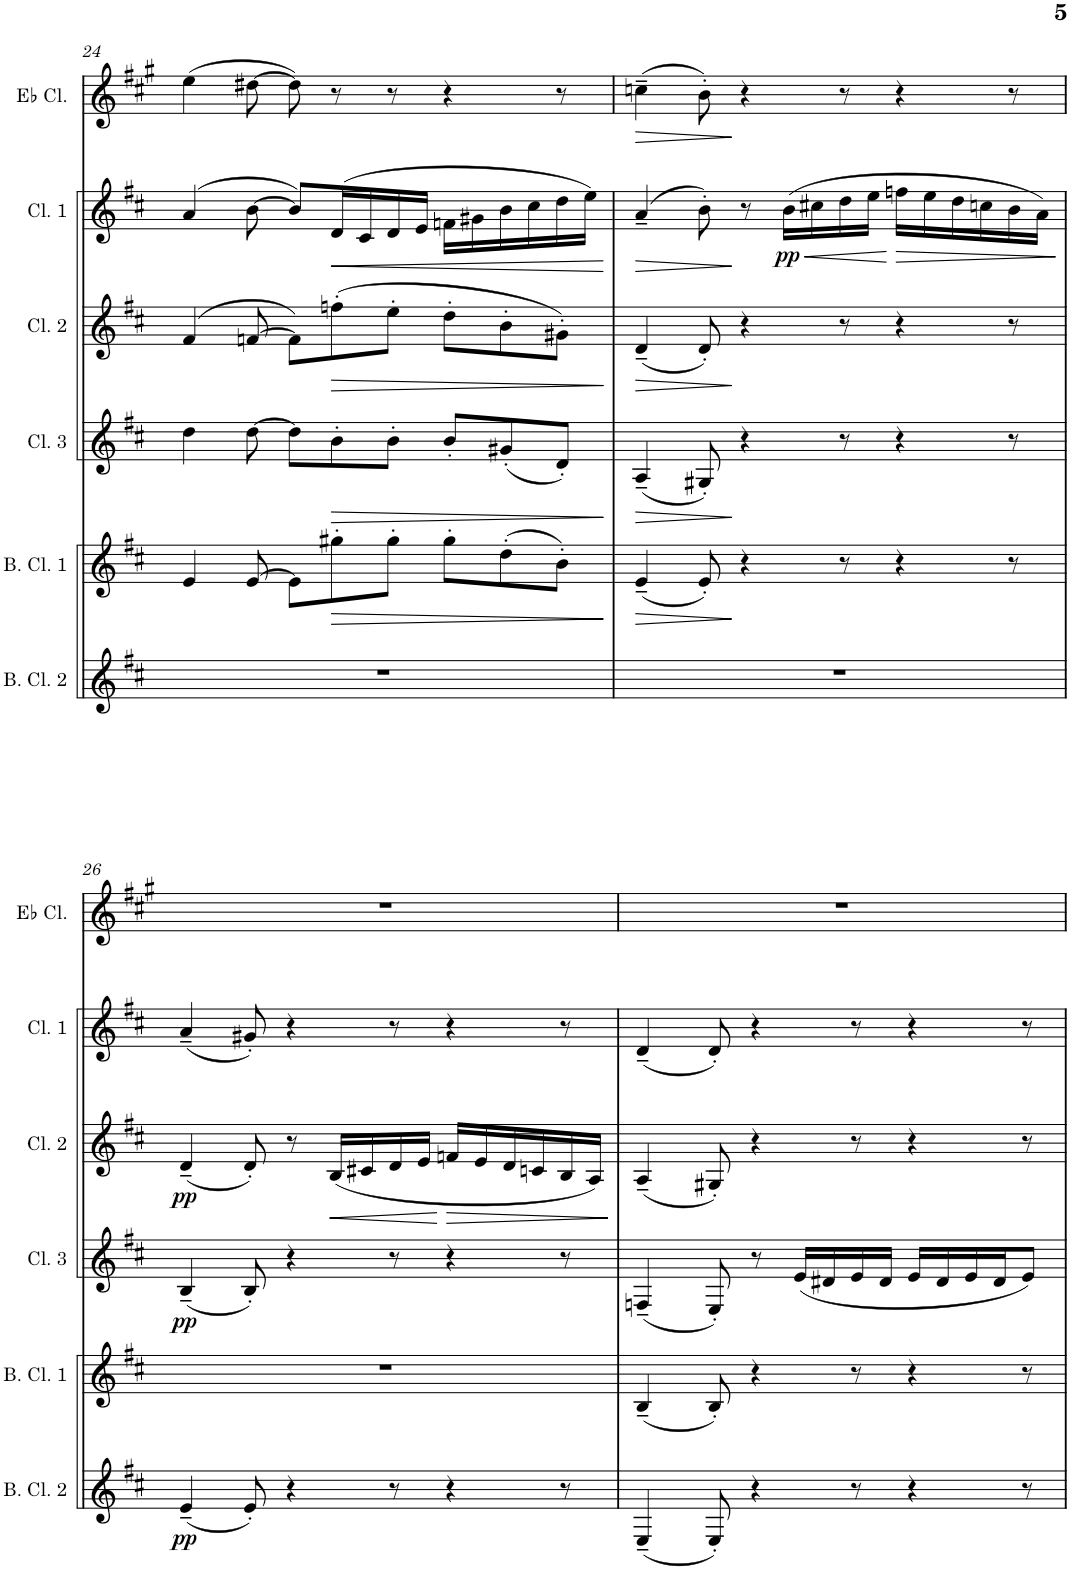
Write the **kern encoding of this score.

**kern	**dynam	**kern	**dynam	**kern	**dynam	**kern	**dynam	**kern	**dynam	**kern	**dynam
*part6	*part6	*part5	*part5	*part4	*part4	*part3	*part3	*part2	*part2	*part1	*part1
*staff6	*staff6	*staff5	*staff5	*staff4	*staff4	*staff3	*staff3	*staff2	*staff2	*staff1	*staff1
*I"Bass Clarinet 2	*	*I"Bass Clarinet 1	*	*I"Clarinet 3	*	*I"Clarinet 2	*	*I"Clarinet 1	*	*I"Clarinet in Eb	*
*I'B. Cl. 2	*	*I'B. Cl. 1	*	*I'Cl. 3	*	*I'Cl. 2	*	*I'Cl. 1	*	*	*
!!LO:PB:g=z
*clefG2	*	*clefG2	*	*clefG2	*	*clefG2	*	*clefG2	*	*clefG2	*
*Trd8c14	*	*Trd8c14	*	*Trd1c2	*	*Trd1c2	*	*Trd1c2	*	*Trd-2c-3	*
*k[f#c#]	*	*k[f#c#]	*	*k[f#c#]	*	*k[f#c#]	*	*k[f#c#]	*	*k[f#c#g#]	*
*M9/8	*	*M9/8	*	*M9/8	*	*M9/8	*	*M9/8	*	*M9/8	*
=24	=24	=24	=24	=24	=24	=24	=24	=24	=24	=24	=24
8%9r	.	4e/	.	4dd\	.	(4f#/	.	(4a/	.	(4ee\	.
.	.	[8e/	.	[8dd\	.	[8fn/	.	[8b\	.	[8dd#X\	.
.	.	8e\L]	.	8dd\L]	.	8f\L])	.	8b/L])	.	8dd#\])	.
!	!	!	!LO:HP:b	!	!LO:HP:b	!	!LO:HP:b	!	!LO:HP:b	!	!
.	.	8gg#X'\	>	8b'\	>	(8ffn'\	>	(16d/L	<	8r	.
.	.	.	.	.	.	.	.	16c#/	.	.	.
.	.	8gg#'\J	.	8b'\J	.	8ee'\J	.	16d/	.	8r	.
.	.	.	.	.	.	.	.	16e/JJ	.	.	.
.	.	8gg#'\L	.	8b'/L	.	8dd'\L	.	16fn\LL	.	4r	.
.	.	.	.	.	.	.	.	16g#X\	.	.	.
.	.	(8dd'\	.	(8g#X'/	.	8b'\	.	16b\	.	.	.
.	.	.	.	.	.	.	.	16cc#\	.	.	.
.	.	8b'\J)	.	8d'/J)	.	8g#X'\J)	.	16dd\	.	8r	.
.	.	.	.	.	.	.	.	16ee\JJ)	.	.	.
.	.	.	]	.	]	.	]	.	[	.	.
=25	=25	=25	=25	=25	=25	=25	=25	=25	=25	=25	=25
!	!	!	!LO:HP:b	!	!LO:HP:b	!	!LO:HP:b	!	!LO:HP:b	!	!LO:HP:b
8%9r	.	(4e~/	>	(4A~/	>	(4d~/	>	(4a~/	>	(4ccn~\	>
.	.	8e'/)	.	8G#X'/)	.	8d'/)	.	8b'\)	.	8b'\)	.
.	.	4r	]	4r	]	4r	]	8r	]	4r	]
!	!	!	!	!	!	!	!	!	!LO:HP:b	!	!
!	!	!	!	!	!	!	!	!	!LO:DY:n=1:b	!	!
.	.	.	.	.	.	.	.	(16b\LL	< pp	.	.
.	.	.	.	.	.	.	.	16cc#X\	.	.	.
.	.	8r	.	8r	.	8r	.	16dd\	.	8r	.
.	.	.	.	.	.	.	.	16ee\JJ	.	.	.
!	!	!	!	!	!	!	!	!	!LO:HP:n=1:b	!	!
.	.	4r	.	4r	.	4r	.	16ffn\LL	[ >	4r	.
.	.	.	.	.	.	.	.	16ee\	.	.	.
.	.	.	.	.	.	.	.	16dd\	.	.	.
.	.	.	.	.	.	.	.	16ccn\	.	.	.
.	.	8r	.	8r	.	8r	.	16b\	.	8r	.
.	.	.	.	.	.	.	.	16a\JJ)	.	.	.
.	.	.	.	.	.	.	.	.	]	.	.
!!LO:LB:g=z
=26	=26	=26	=26	=26	=26	=26	=26	=26	=26	=26	=26
!	!LO:DY:b	!	!	!	!LO:DY:b	!	!LO:DY:b	!	!	!	!
(4e~/	pp	8%9r	.	(4B~/	pp	(4d~/	pp	(4a~/	.	8%9r	.
8e'/)	.	.	.	8B'/)	.	8d'/)	.	8g#X'/)	.	.	.
4r	.	.	.	4r	.	8r	.	4r	.	.	.
!	!	!	!	!	!	!	!LO:HP:b	!	!	!	!
.	.	.	.	.	.	(16B/LL	<	.	.	.	.
.	.	.	.	.	.	16c#X/	.	.	.	.	.
8r	.	.	.	8r	.	16d/	.	8r	.	.	.
.	.	.	.	.	.	16e/JJ	.	.	.	.	.
!	!	!	!	!	!	!	!LO:HP:n=1:b	!	!	!	!
4r	.	.	.	4r	.	16fn/LL	[ >	4r	.	.	.
.	.	.	.	.	.	16e/	.	.	.	.	.
.	.	.	.	.	.	16d/	.	.	.	.	.
.	.	.	.	.	.	16cn/	.	.	.	.	.
8r	.	.	.	8r	.	16B/	.	8r	.	.	.
.	.	.	.	.	.	16A/JJ)	.	.	.	.	.
.	.	.	.	.	.	.	]	.	.	.	.
=27	=27	=27	=27	=27	=27	=27	=27	=27	=27	=27	=27
(4E~/	.	(4B~/	.	(4Fn~/	.	(4A~/	.	(4d~/	.	8%9r	.
8E'/)	.	8B'/)	.	8E'/)	.	8G#X'/)	.	8d'/)	.	.	.
4r	.	4r	.	8r	.	4r	.	4r	.	.	.
.	.	.	.	(16e/LL	.	.	.	.	.	.	.
.	.	.	.	16d#X/	.	.	.	.	.	.	.
8r	.	8r	.	16e/	.	8r	.	8r	.	.	.
.	.	.	.	16d#/JJ	.	.	.	.	.	.	.
4r	.	4r	.	16e/LL	.	4r	.	4r	.	.	.
.	.	.	.	16d#/	.	.	.	.	.	.	.
.	.	.	.	16e/	.	.	.	.	.	.	.
.	.	.	.	16d#/J	.	.	.	.	.	.	.
8r	.	8r	.	8e/J)	.	8r	.	8r	.	.	.
=	=	=	=	=	=	=	=	=	=	=	=
*-	*-	*-	*-	*-	*-	*-	*-	*-	*-	*-	*-
